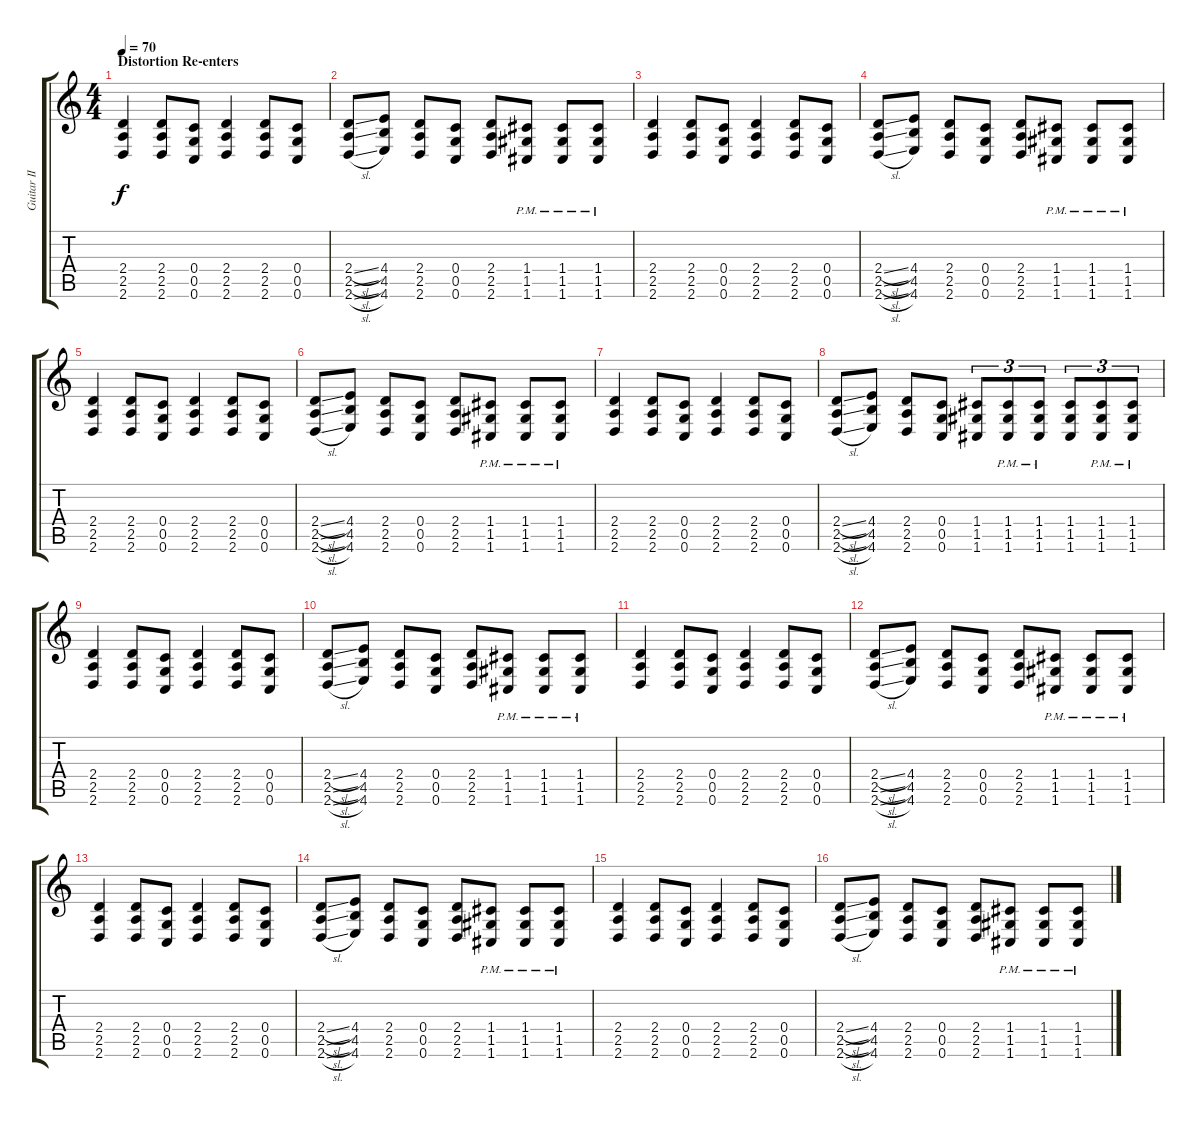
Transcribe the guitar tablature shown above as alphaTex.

\track ("Guitar II" "Guitar II") {instrument distortionguitar}
\staff {score tabs}
\tuning (D4 A3 F3 C3 G2 C2) {hide}
\ts (4 4)
\section ("" "Distortion Re-enters")
\tempo 70
\clef g2
\ks c
(2.4 2.5 2.6).4{dy f} (2.4 2.5 2.6).8 (0.4 0.5 0.6).8 (2.4 2.5 2.6).4 (2.4 2.5 2.6).8 (0.4 0.5 0.6).8 |
(2.4{sl} 2.5{sl} 2.6{sl}).8 (4.4 4.5 4.6).8 (2.4 2.5 2.6).8 (0.4 0.5 0.6).8 (2.4 2.5 2.6).8 (1.4{pm} 1.5{pm} 1.6{pm}).8 (1.4{pm} 1.5{pm} 1.6{pm}).8 (1.4{pm} 1.5{pm} 1.6{pm}).8 |
(2.4 2.5 2.6).4 (2.4 2.5 2.6).8 (0.4 0.5 0.6).8 (2.4 2.5 2.6).4 (2.4 2.5 2.6).8 (0.4 0.5 0.6).8 |
(2.4{sl} 2.5{sl} 2.6{sl}).8 (4.4 4.5 4.6).8 (2.4 2.5 2.6).8 (0.4 0.5 0.6).8 (2.4 2.5 2.6).8 (1.4{pm} 1.5{pm} 1.6{pm}).8 (1.4{pm} 1.5{pm} 1.6{pm}).8 (1.4{pm} 1.5{pm} 1.6{pm}).8 |
(2.4 2.5 2.6).4 (2.4 2.5 2.6).8 (0.4 0.5 0.6).8 (2.4 2.5 2.6).4 (2.4 2.5 2.6).8 (0.4 0.5 0.6).8 |
(2.4{sl} 2.5{sl} 2.6{sl}).8 (4.4 4.5 4.6).8 (2.4 2.5 2.6).8 (0.4 0.5 0.6).8 (2.4 2.5 2.6).8 (1.4{pm} 1.5{pm} 1.6{pm}).8 (1.4{pm} 1.5{pm} 1.6{pm}).8 (1.4{pm} 1.5{pm} 1.6{pm}).8 |
(2.4 2.5 2.6).4 (2.4 2.5 2.6).8 (0.4 0.5 0.6).8 (2.4 2.5 2.6).4 (2.4 2.5 2.6).8 (0.4 0.5 0.6).8 |
(2.4{sl} 2.5{sl} 2.6{sl}).8 (4.4 4.5 4.6).8 (2.4 2.5 2.6).8 (0.4 0.5 0.6).8 (1.4 1.5 1.6).8{tu (3 2)} (1.4{pm} 1.5{pm} 1.6{pm}).8{tu (3 2)} (1.4{pm} 1.5{pm} 1.6).8{tu (3 2)} (1.4 1.5 1.6).8{tu (3 2)} (1.4{pm} 1.5{pm} 1.6{pm}).8{tu (3 2)} (1.4{pm} 1.5{pm} 1.6{pm}).8{tu (3 2)} |
(2.4 2.5 2.6).4 (2.4 2.5 2.6).8 (0.4 0.5 0.6).8 (2.4 2.5 2.6).4 (2.4 2.5 2.6).8 (0.4 0.5 0.6).8 |
(2.4{sl} 2.5{sl} 2.6{sl}).8 (4.4 4.5 4.6).8 (2.4 2.5 2.6).8 (0.4 0.5 0.6).8 (2.4 2.5 2.6).8 (1.4{pm} 1.5{pm} 1.6{pm}).8 (1.4{pm} 1.5{pm} 1.6{pm}).8 (1.4{pm} 1.5{pm} 1.6{pm}).8 |
(2.4 2.5 2.6).4 (2.4 2.5 2.6).8 (0.4 0.5 0.6).8 (2.4 2.5 2.6).4 (2.4 2.5 2.6).8 (0.4 0.5 0.6).8 |
(2.4{sl} 2.5{sl} 2.6{sl}).8 (4.4 4.5 4.6).8 (2.4 2.5 2.6).8 (0.4 0.5 0.6).8 (2.4 2.5 2.6).8 (1.4{pm} 1.5{pm} 1.6{pm}).8 (1.4{pm} 1.5{pm} 1.6{pm}).8 (1.4{pm} 1.5{pm} 1.6{pm}).8 |
(2.4 2.5 2.6).4 (2.4 2.5 2.6).8 (0.4 0.5 0.6).8 (2.4 2.5 2.6).4 (2.4 2.5 2.6).8 (0.4 0.5 0.6).8 |
(2.4{sl} 2.5{sl} 2.6{sl}).8 (4.4 4.5 4.6).8 (2.4 2.5 2.6).8 (0.4 0.5 0.6).8 (2.4 2.5 2.6).8 (1.4{pm} 1.5{pm} 1.6{pm}).8 (1.4{pm} 1.5{pm} 1.6{pm}).8 (1.4{pm} 1.5{pm} 1.6{pm}).8 |
(2.4 2.5 2.6).4 (2.4 2.5 2.6).8 (0.4 0.5 0.6).8 (2.4 2.5 2.6).4 (2.4 2.5 2.6).8 (0.4 0.5 0.6).8 |
(2.4{sl} 2.5{sl} 2.6{sl}).8 (4.4 4.5 4.6).8 (2.4 2.5 2.6).8 (0.4 0.5 0.6).8 (2.4 2.5 2.6).8 (1.4{pm} 1.5{pm} 1.6{pm}).8 (1.4{pm} 1.5{pm} 1.6{pm}).8 (1.4{pm} 1.5{pm} 1.6{pm}).8
